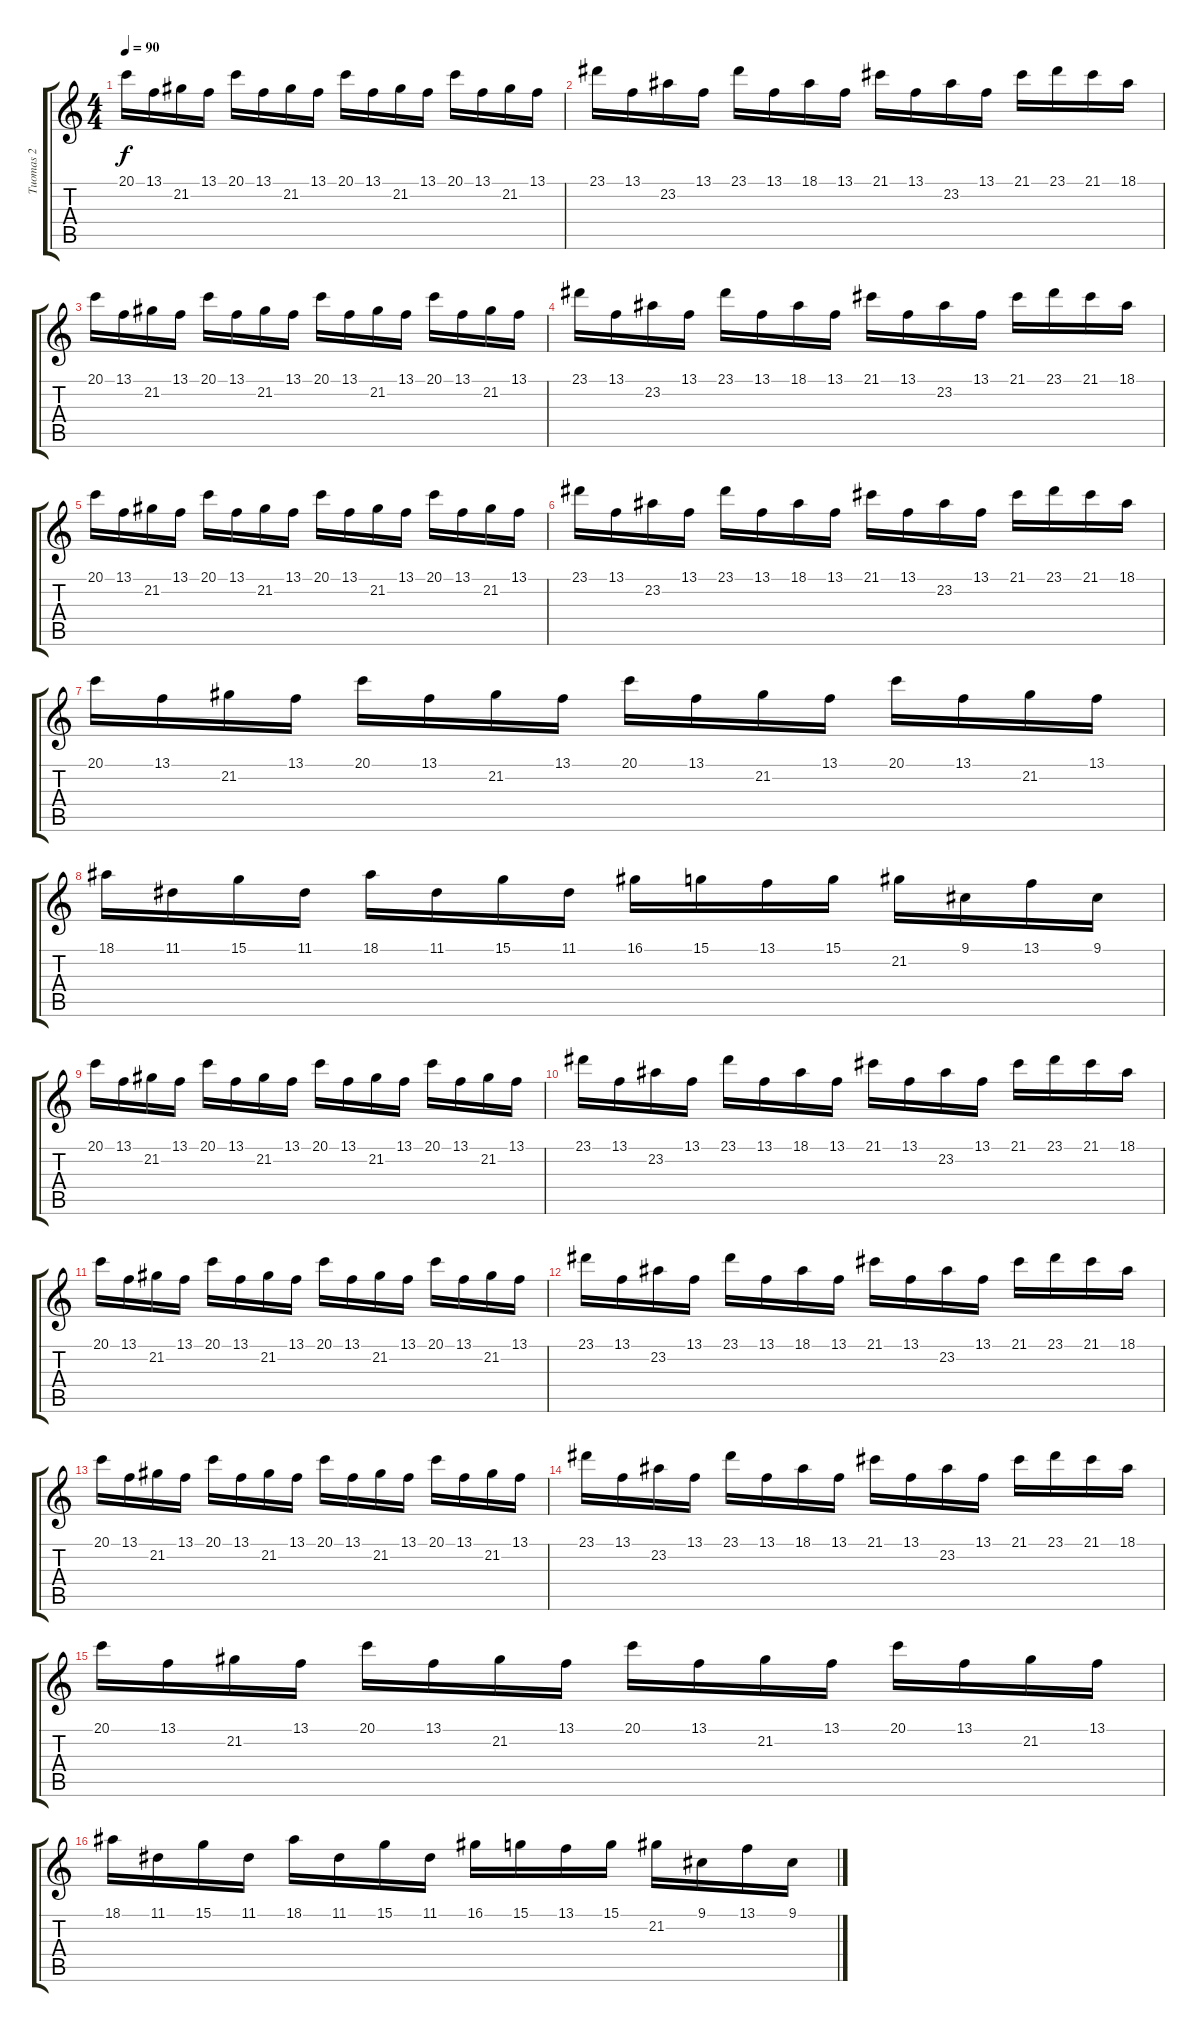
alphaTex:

\track ("Tuomas 2" "Tuomas 2") {instrument stringensemble1}
\staff {score tabs}
\tuning (E4 B3 G3 D3 A2 E2) {hide}
\ts (4 4)
\tempo 90
\clef g2
\ks c
20.1.16{dy f volume 13} 13.1.16 21.2.16 13.1.16 20.1.16 13.1.16 21.2.16 13.1.16 20.1.16 13.1.16 21.2.16 13.1.16 20.1.16 13.1.16 21.2.16 13.1.16 |
23.1.16 13.1.16 23.2.16 13.1.16 23.1.16 13.1.16 18.1.16 13.1.16 21.1.16 13.1.16 23.2.16 13.1.16 21.1.16 23.1.16 21.1.16 18.1.16 |
20.1.16 13.1.16 21.2.16 13.1.16 20.1.16 13.1.16 21.2.16 13.1.16 20.1.16 13.1.16 21.2.16 13.1.16 20.1.16 13.1.16 21.2.16 13.1.16 |
23.1.16 13.1.16 23.2.16 13.1.16 23.1.16 13.1.16 18.1.16 13.1.16 21.1.16 13.1.16 23.2.16 13.1.16 21.1.16 23.1.16 21.1.16 18.1.16 |
20.1.16 13.1.16 21.2.16 13.1.16 20.1.16 13.1.16 21.2.16 13.1.16 20.1.16 13.1.16 21.2.16 13.1.16 20.1.16 13.1.16 21.2.16 13.1.16 |
23.1.16 13.1.16 23.2.16 13.1.16 23.1.16 13.1.16 18.1.16 13.1.16 21.1.16 13.1.16 23.2.16 13.1.16 21.1.16 23.1.16 21.1.16 18.1.16 |
20.1.16 13.1.16 21.2.16 13.1.16 20.1.16 13.1.16 21.2.16 13.1.16 20.1.16 13.1.16 21.2.16 13.1.16 20.1.16 13.1.16 21.2.16 13.1.16 |
18.1.16 11.1.16 15.1.16 11.1.16 18.1.16 11.1.16 15.1.16 11.1.16 16.1.16 15.1.16 13.1.16 15.1.16 21.2.16 9.1.16 13.1.16 9.1.16 |
20.1.16{volume 13} 13.1.16 21.2.16 13.1.16 20.1.16 13.1.16 21.2.16 13.1.16 20.1.16 13.1.16 21.2.16 13.1.16 20.1.16 13.1.16 21.2.16 13.1.16 |
23.1.16 13.1.16 23.2.16 13.1.16 23.1.16 13.1.16 18.1.16 13.1.16 21.1.16 13.1.16 23.2.16 13.1.16 21.1.16 23.1.16 21.1.16 18.1.16 |
20.1.16 13.1.16 21.2.16 13.1.16 20.1.16 13.1.16 21.2.16 13.1.16 20.1.16 13.1.16 21.2.16 13.1.16 20.1.16 13.1.16 21.2.16 13.1.16 |
23.1.16 13.1.16 23.2.16 13.1.16 23.1.16 13.1.16 18.1.16 13.1.16 21.1.16 13.1.16 23.2.16 13.1.16 21.1.16 23.1.16 21.1.16 18.1.16 |
20.1.16 13.1.16 21.2.16 13.1.16 20.1.16 13.1.16 21.2.16 13.1.16 20.1.16 13.1.16 21.2.16 13.1.16 20.1.16 13.1.16 21.2.16 13.1.16 |
23.1.16 13.1.16 23.2.16 13.1.16 23.1.16 13.1.16 18.1.16 13.1.16 21.1.16 13.1.16 23.2.16 13.1.16 21.1.16 23.1.16 21.1.16 18.1.16 |
20.1.16 13.1.16 21.2.16 13.1.16 20.1.16 13.1.16 21.2.16 13.1.16 20.1.16 13.1.16 21.2.16 13.1.16 20.1.16 13.1.16 21.2.16 13.1.16 |
18.1.16 11.1.16 15.1.16 11.1.16 18.1.16 11.1.16 15.1.16 11.1.16 16.1.16 15.1.16 13.1.16 15.1.16 21.2.16 9.1.16 13.1.16 9.1.16
